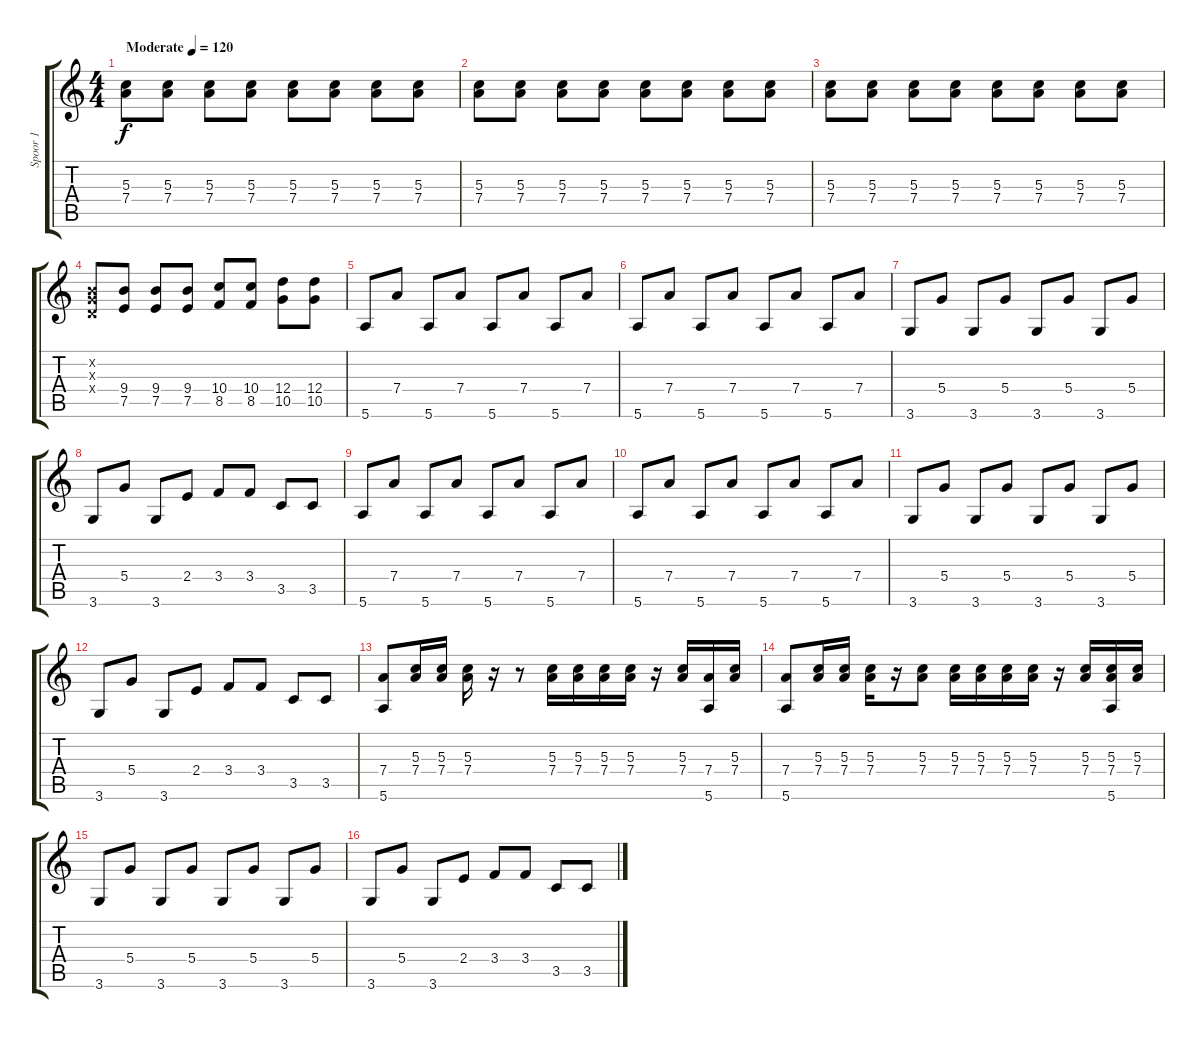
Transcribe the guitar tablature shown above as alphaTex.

\track ("Spoor 1" "Spoor 1") {instrument electricguitarjazz}
\staff {score tabs}
\tuning (E4 B3 G3 D3 A2 E2) {hide}
\ts (4 4)
\tempo (120 "Moderate")
\clef g2
\ks c
(5.3 7.4).8{dy f instrument electricguitarjazz} (5.3 7.4).8 (5.3 7.4).8 (5.3 7.4).8 (5.3 7.4).8 (5.3 7.4).8 (5.3 7.4).8 (5.3 7.4).8 |
(5.3 7.4).8 (5.3 7.4).8 (5.3 7.4).8 (5.3 7.4).8 (5.3 7.4).8 (5.3 7.4).8 (5.3 7.4).8 (5.3 7.4).8 |
(5.3 7.4).8 (5.3 7.4).8 (5.3 7.4).8 (5.3 7.4).8 (5.3 7.4).8 (5.3 7.4).8 (5.3 7.4).8 (5.3 7.4).8 |
(0.2{x} 0.3{x} 0.4{x}).8 (9.4 7.5).8 (9.4 7.5).8 (9.4 7.5).8 (10.4 8.5).8 (10.4 8.5).8 (12.4 10.5).8 (12.4 10.5).8 |
5.6.8 7.4.8 5.6.8 7.4.8 5.6.8 7.4.8 5.6.8 7.4.8 |
5.6.8 7.4.8 5.6.8 7.4.8 5.6.8 7.4.8 5.6.8 7.4.8 |
3.6.8 5.4.8 3.6.8 5.4.8 3.6.8 5.4.8 3.6.8 5.4.8 |
3.6.8 5.4.8 3.6.8 2.4.8 3.4.8 3.4.8 3.5.8 3.5.8 |
5.6.8 7.4.8 5.6.8 7.4.8 5.6.8 7.4.8 5.6.8 7.4.8 |
5.6.8 7.4.8 5.6.8 7.4.8 5.6.8 7.4.8 5.6.8 7.4.8 |
3.6.8 5.4.8 3.6.8 5.4.8 3.6.8 5.4.8 3.6.8 5.4.8 |
3.6.8 5.4.8 3.6.8 2.4.8 3.4.8 3.4.8 3.5.8 3.5.8 |
(7.4 5.6).8 (5.3 7.4).16 (5.3 7.4).16 (5.3 7.4).16 r.16 r.8 (5.3 7.4).16 (5.3 7.4).16 (5.3 7.4).16 (5.3 7.4).16 r.16 (5.3 7.4).16 (7.4 5.6).16 (5.3 7.4).16 |
(7.4 5.6).8 (5.3 7.4).16 (5.3 7.4).16 (5.3 7.4).16 r.16 (5.3 7.4).8 (5.3 7.4).16 (5.3 7.4).16 (5.3 7.4).16 (5.3 7.4).16 r.16 (5.3 7.4).16 (5.3 7.4 5.6).16 (5.3 7.4).16 |
3.6.8 5.4.8 3.6.8 5.4.8 3.6.8 5.4.8 3.6.8 5.4.8 |
3.6.8 5.4.8 3.6.8 2.4.8 3.4.8 3.4.8 3.5.8 3.5.8
